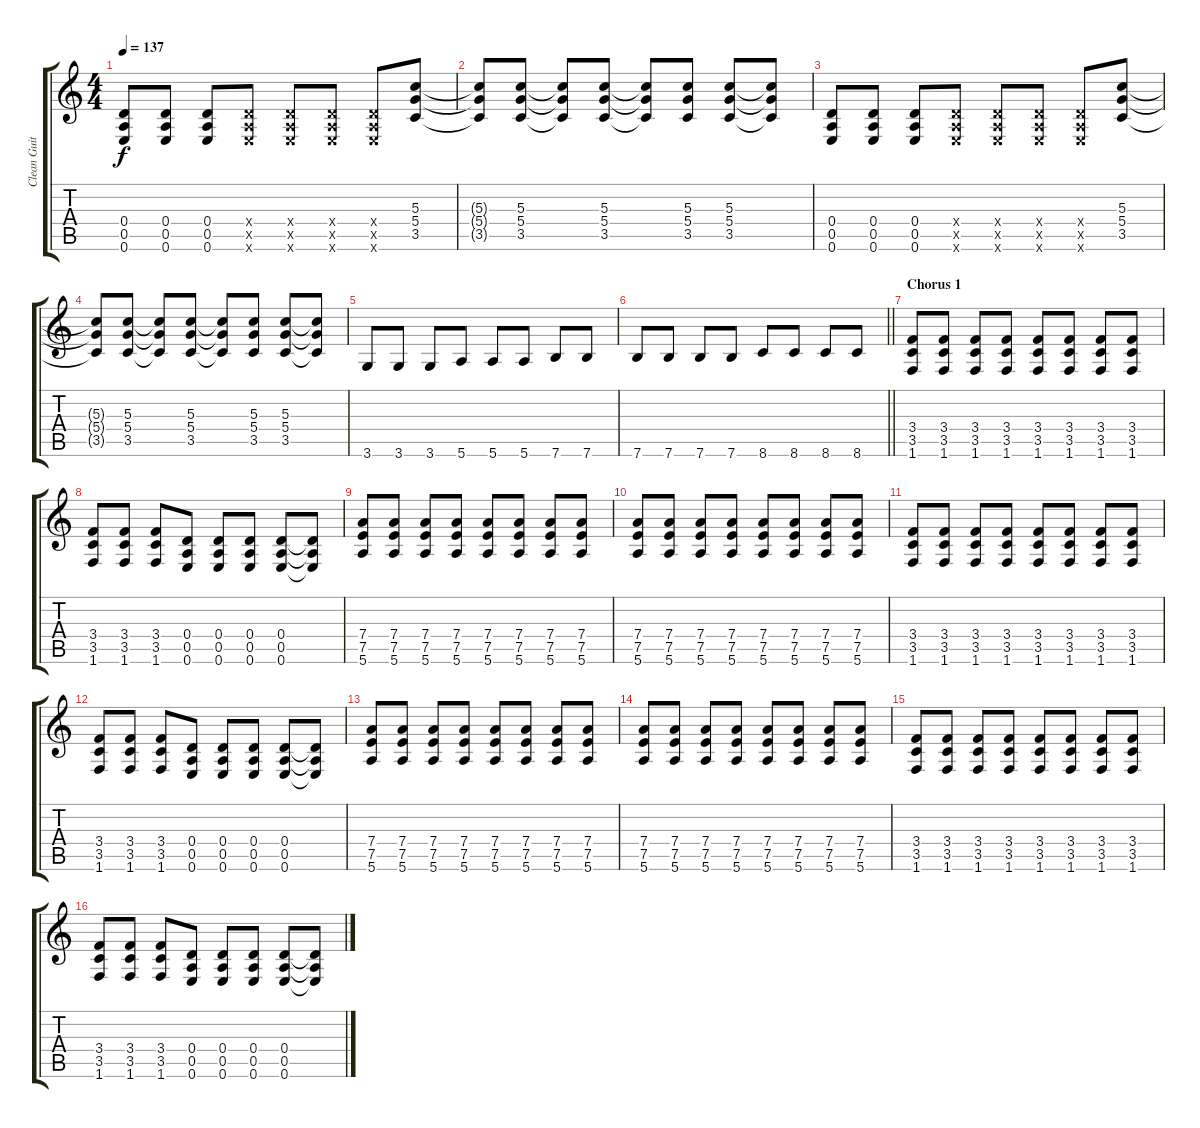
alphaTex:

\track ("Clean Guitar (Stephen)" "Clean Guit") {instrument distortionguitar}
\staff {score tabs}
\tuning (E4 B3 G3 D3 A2 E2) {hide}
\ts (4 4)
\tempo 137
\clef g2
\ks c
(0.4 0.5 0.6).8{dy f} (0.4 0.5 0.6).8 (0.4 0.5 0.6).8 (0.4{x} 0.5{x} 0.6{x}).8 (0.4{x} 0.5{x} 0.6{x}).8 (0.4{x} 0.5{x} 0.6{x}).8 (0.4{x} 0.5{x} 0.6{x}).8 (5.3 5.4 3.5).8 |
(5.3{t} 5.4{t} 3.5{t}).8 (5.3 5.4 3.5).8 (5.3{t} 5.4{t} 3.5{t}).8 (5.3 5.4 3.5).8 (5.3{t} 5.4{t} 3.5{t}).8 (5.3 5.4 3.5).8 (5.3 5.4 3.5).8 (5.3{t} 5.4{t} 3.5{t}).8 |
(0.4 0.5 0.6).8 (0.4 0.5 0.6).8 (0.4 0.5 0.6).8 (0.4{x} 0.5{x} 0.6{x}).8 (0.4{x} 0.5{x} 0.6{x}).8 (0.4{x} 0.5{x} 0.6{x}).8 (0.4{x} 0.5{x} 0.6{x}).8 (5.3 5.4 3.5).8 |
(5.3{t} 5.4{t} 3.5{t}).8 (5.3 5.4 3.5).8 (5.3{t} 5.4{t} 3.5{t}).8 (5.3 5.4 3.5).8 (5.3{t} 5.4{t} 3.5{t}).8 (5.3 5.4 3.5).8 (5.3 5.4 3.5).8 (5.3{t} 5.4{t} 3.5{t}).8 |
3.6.8 3.6.8 3.6.8 5.6.8 5.6.8 5.6.8 7.6.8 7.6.8 |
\barLineRight lightlight
7.6.8 7.6.8 7.6.8 7.6.8 8.6.8 8.6.8 8.6.8 8.6.8 |
\section ("" "Chorus 1")
(3.4 3.5 1.6).8{volume 15} (3.4 3.5 1.6).8 (3.4 3.5 1.6).8 (3.4 3.5 1.6).8 (3.4 3.5 1.6).8 (3.4 3.5 1.6).8 (3.4 3.5 1.6).8 (3.4 3.5 1.6).8 |
(3.4 3.5 1.6).8 (3.4 3.5 1.6).8 (3.4 3.5 1.6).8 (0.4 0.5 0.6).8 (0.4 0.5 0.6).8 (0.4 0.5 0.6).8 (0.4 0.5 0.6).8 (0.4{t} 0.5{t} 0.6{t}).8 |
(7.4 7.5 5.6).8 (7.4 7.5 5.6).8 (7.4 7.5 5.6).8 (7.4 7.5 5.6).8 (7.4 7.5 5.6).8 (7.4 7.5 5.6).8 (7.4 7.5 5.6).8 (7.4 7.5 5.6).8 |
(7.4 7.5 5.6).8 (7.4 7.5 5.6).8 (7.4 7.5 5.6).8 (7.4 7.5 5.6).8 (7.4 7.5 5.6).8 (7.4 7.5 5.6).8 (7.4 7.5 5.6).8 (7.4 7.5 5.6).8 |
(3.4 3.5 1.6).8{volume 15} (3.4 3.5 1.6).8 (3.4 3.5 1.6).8 (3.4 3.5 1.6).8 (3.4 3.5 1.6).8 (3.4 3.5 1.6).8 (3.4 3.5 1.6).8 (3.4 3.5 1.6).8 |
(3.4 3.5 1.6).8 (3.4 3.5 1.6).8 (3.4 3.5 1.6).8 (0.4 0.5 0.6).8 (0.4 0.5 0.6).8 (0.4 0.5 0.6).8 (0.4 0.5 0.6).8 (0.4{t} 0.5{t} 0.6{t}).8 |
(7.4 7.5 5.6).8 (7.4 7.5 5.6).8 (7.4 7.5 5.6).8 (7.4 7.5 5.6).8 (7.4 7.5 5.6).8 (7.4 7.5 5.6).8 (7.4 7.5 5.6).8 (7.4 7.5 5.6).8 |
(7.4 7.5 5.6).8 (7.4 7.5 5.6).8 (7.4 7.5 5.6).8 (7.4 7.5 5.6).8 (7.4 7.5 5.6).8 (7.4 7.5 5.6).8 (7.4 7.5 5.6).8 (7.4 7.5 5.6).8 |
(3.4 3.5 1.6).8{volume 15} (3.4 3.5 1.6).8 (3.4 3.5 1.6).8 (3.4 3.5 1.6).8 (3.4 3.5 1.6).8 (3.4 3.5 1.6).8 (3.4 3.5 1.6).8 (3.4 3.5 1.6).8 |
(3.4 3.5 1.6).8 (3.4 3.5 1.6).8 (3.4 3.5 1.6).8 (0.4 0.5 0.6).8 (0.4 0.5 0.6).8 (0.4 0.5 0.6).8 (0.4 0.5 0.6).8 (0.4{t} 0.5{t} 0.6{t}).8
